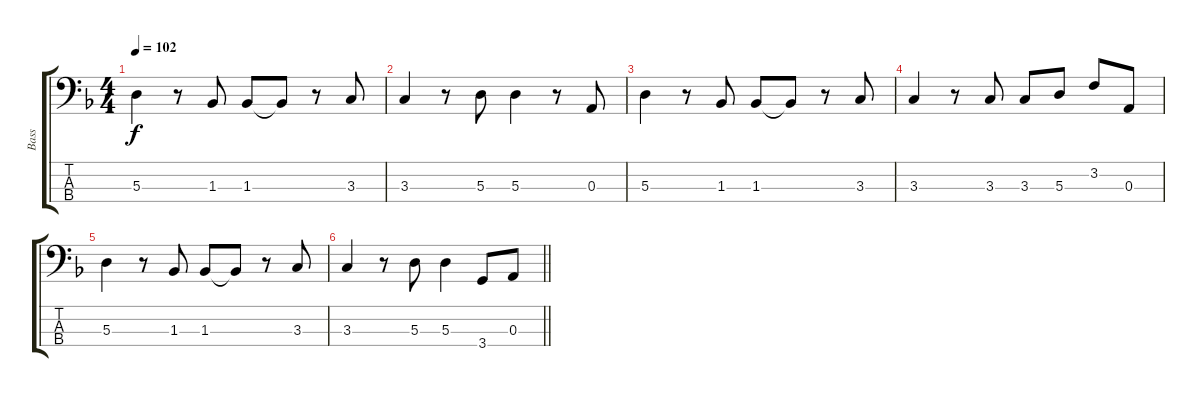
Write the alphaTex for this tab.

\track ("Bass" "Bass") {instrument electricbassfinger}
\staff {score tabs}
\tuning (G2 D2 A1 E1) {hide}
\ts (4 4)
\tempo 102
\clef f4
\ks dminor
5.3.4{dy f} r.8 1.3.8 1.3.8 1.3{t}.8 r.8 3.3.8 |
3.3.4 r.8 5.3.8 5.3.4 r.8 0.3.8 |
5.3.4 r.8 1.3.8 1.3.8 1.3{t}.8 r.8 3.3.8 |
3.3.4 r.8 3.3.8 3.3.8 5.3.8 3.2.8 0.3.8 |
5.3.4 r.8 1.3.8 1.3.8 1.3{t}.8 r.8 3.3.8 |
\barLineRight lightlight
3.3.4 r.8 5.3.8 5.3.4 3.4.8 0.3.8
